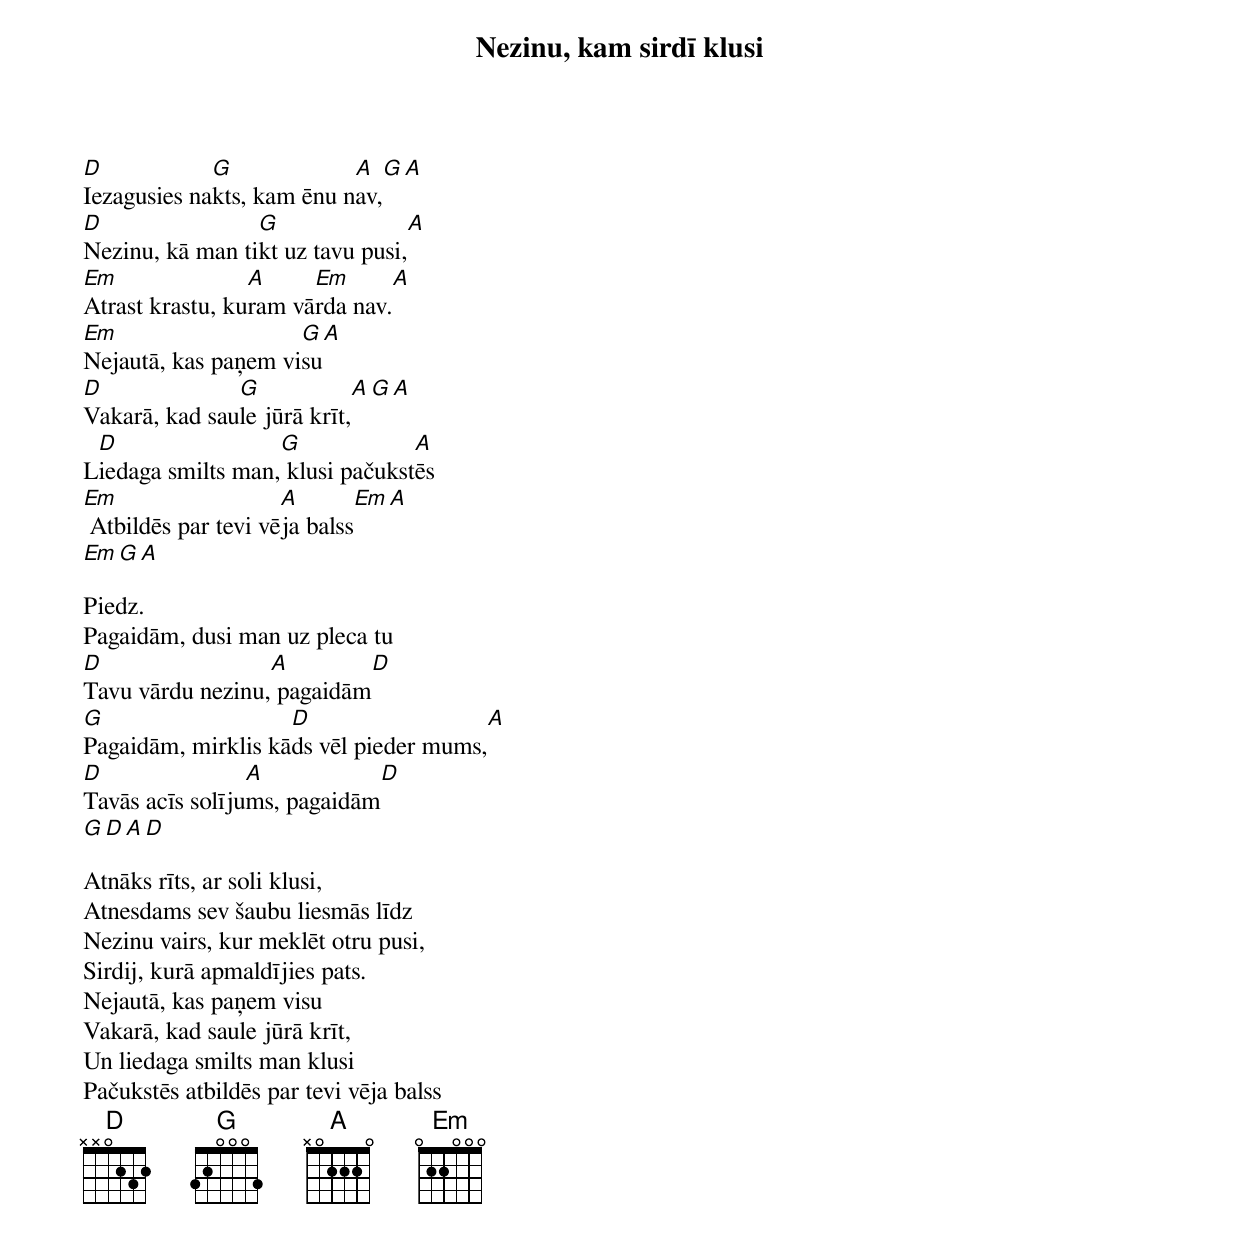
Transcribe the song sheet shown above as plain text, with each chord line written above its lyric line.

Nezinu, kam sirdī klusi
D            G             A       G A
Iezagusies nakts, kam ēnu nav,
D                G                     A
Nezinu, kā man tikt uz tavu pusi,
Em               A     Em             A
Atrast krastu, kuram vārda nav.
Em                   G                 A
Nejautā, kas paņem visu
D              G               A    G A
Vakarā, kad saule jūrā krīt,
 D                 G             A
Liedaga smilts man, klusi pačukstēs
Em                   A       Em              A
 Atbildēs par tevi vēja balss
Em                  G           A

Piedz.
Pagaidām, dusi man uz pleca tu
D                 A                 D
Tavu vārdu nezinu, pagaidām
G                   D                  A
Pagaidām, mirklis kāds vēl pieder mums,
D                A                                 D
Tavās acīs solījums, pagaidām
G                  D              A     D

Atnāks rīts, ar soli klusi,
Atnesdams sev šaubu liesmās līdz
Nezinu vairs, kur meklēt otru pusi,
Sirdij, kurā apmaldījies pats.
Nejautā, kas paņem visu
Vakarā, kad saule jūrā krīt,
Un liedaga smilts man klusi
Pačukstēs atbildēs par tevi vēja balss
